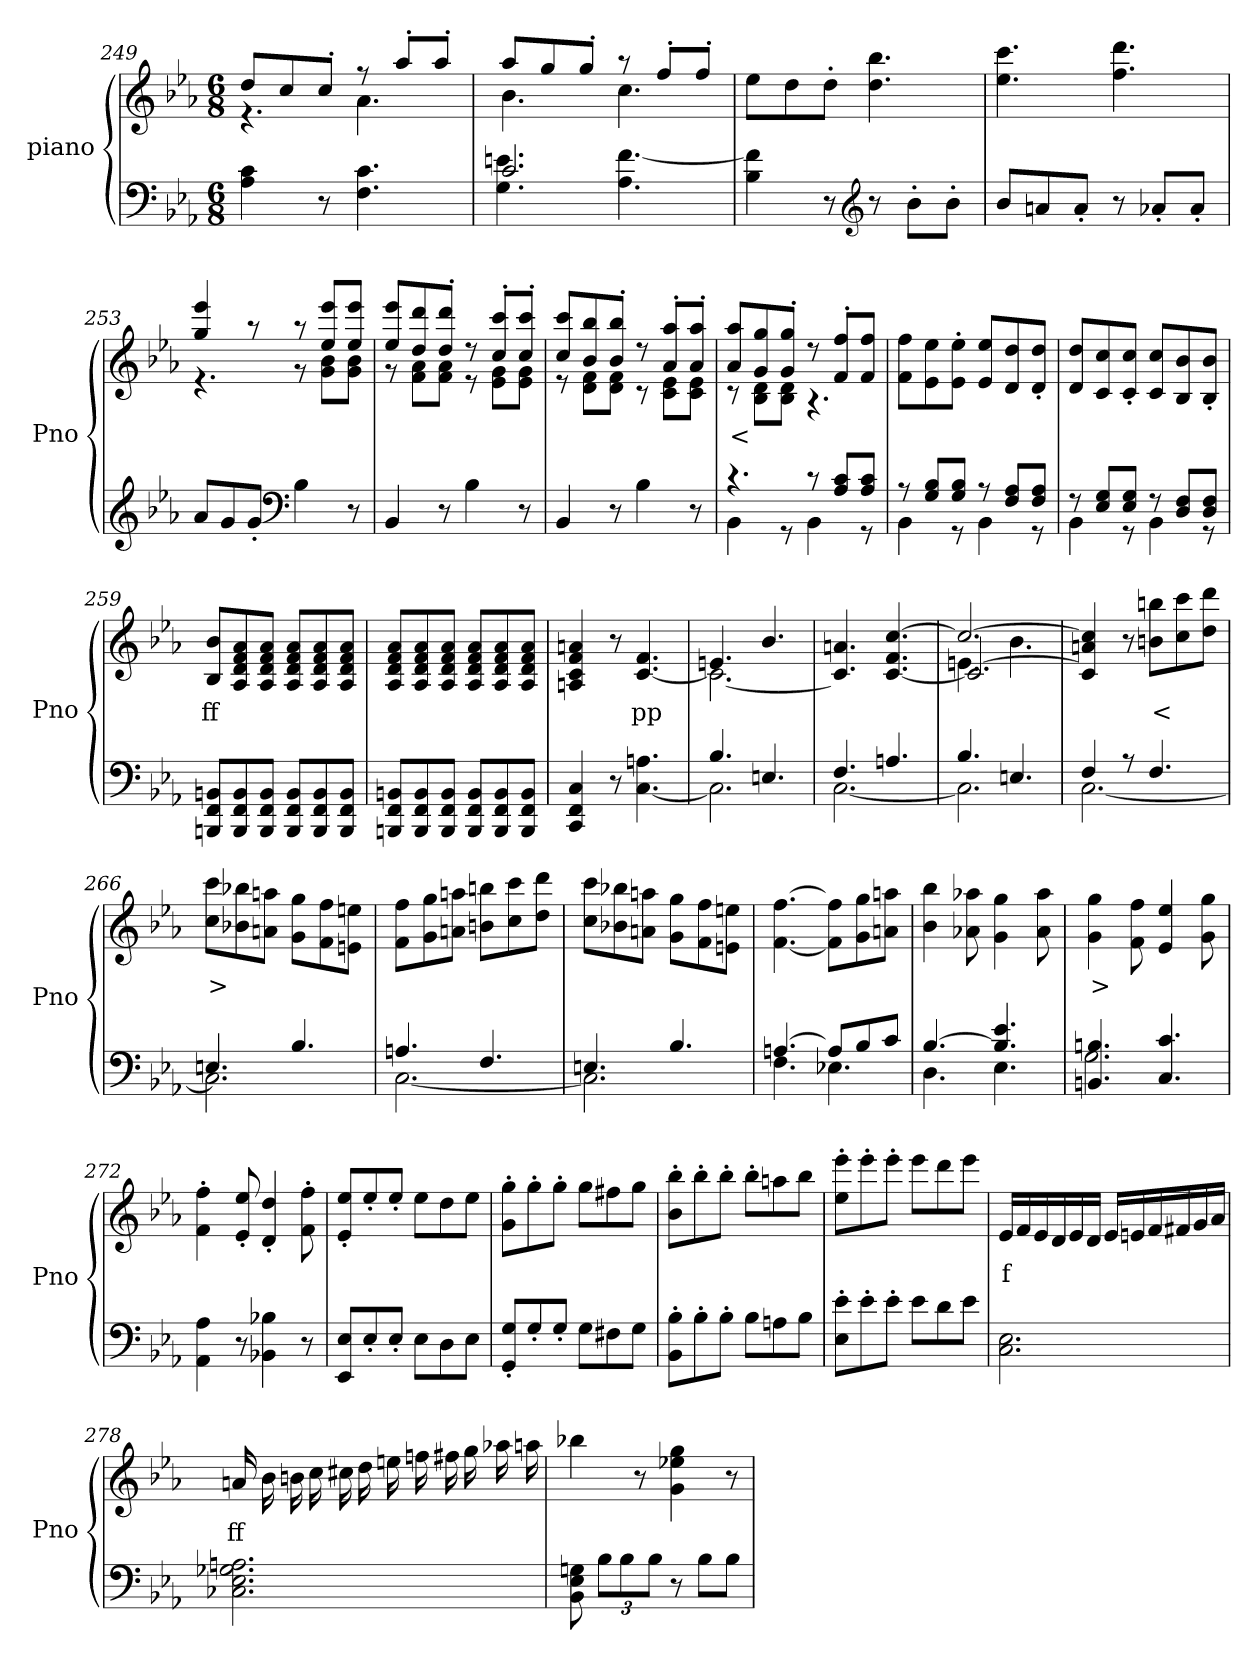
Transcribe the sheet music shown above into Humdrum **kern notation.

**kern	**kern	**text
*part2	*part1	*part1
*staff2	*staff1	*staff1
*I"piano	*I"piano	*
*I'Pno	*I'Pno	*
!!LO:LB:g=z
*clefF4	*clefG2	*
*k[b-e-a-]	*k[b-e-a-]	*
*M6/8	*M6/8	*
=249	=249	=249
*	*^	*
4A-\ 4c\	8dd/L	4.r	.
.	8cc/	.	.
8r	8cc'/J	.	.
4.F\ 4.c\	8r	4.a-\	.
.	8aa-'/L	.	.
.	8aa-'/J	.	.
=250	=250	=250	=250
*^	*	*	*
2.c/	4.G\ 4.en\	8aa-/L	4.b-\	.
.	.	8gg/	.	.
.	.	8gg'/J	.	.
.	4.A-\ [4.f\	8r	4.cc\	.
.	.	8ff'/L	.	.
.	.	8ff'/J	.	.
*v	*v	*	*	*
*	*v	*v	*
=251	=251	=251
4B-\ 4f\]	8ee-\L	.
.	8dd\	.
8r	8dd'\J	.
*clefG2	*	*
8r	4.dd\ 4.bb-\	.
8b-'\L	.	.
8b-'\J	.	.
=252	=252	=252
8b-/L	4.ee-\ 4.ccc\	.
8an/	.	.
8a'/J	.	.
8r	4.ff\ 4.ddd\	.
8a-X'/L	.	.
8a-'/J	.	.
=253	=253	=253
*	*^	*
8a-/L	4gg/ 4eee-/	4.r	.
8g/	.	.	.
8g'/J	8r	.	.
*clefF4	*	*	*
4B-\	8r	8r	.
.	8ee-/ 8eee-/L	8g\ 8b-\L	.
8r	8ee-/ 8eee-/J	8g\ 8b-\J	.
!!LO:LB:g=z	!!
=254	=254	=254	=254
4BB-/	8ee-/ 8eee-/L	8r	.
.	8dd/ 8ddd/	8f\ 8a-\L	.
8r	8dd/' 8ddd/'J	8f\ 8a-\J	.
4B-\	8r	8r	.
.	8cc/' 8ccc/'L	8e-\ 8g\L	.
8r	8cc/' 8ccc/'J	8e-\ 8g\J	.
=255	=255	=255	=255
4BB-/	8cc/ 8ccc/L	8r	.
.	8b-/ 8bb-/	8d\ 8f\L	.
8r	8b-/' 8bb-/'J	8d\ 8f\J	.
4B-\	8r	8r	.
.	8a-/' 8aa-/'L	8c\ 8e-\L	.
8r	8a-/' 8aa-/'J	8c\ 8e-\J	.
=256	=256	=256	=256
*^	*	*	*
!	!	!	!	!LO:LY:b
4.r	4BB-\	8a-/ 8aa-/L	8r	<
.	.	8g/ 8gg/	8B-\ 8d\L	.
.	8r	8g/' 8gg/'J	8B-\ 8d\J	.
8r	4BB-\	8r	4.r	.
8A-/ 8c/L	.	8f/' 8ff/'L	.	.
8A-/ 8c/J	8r	8f/ 8ff/J	.	.
*	*	*v	*v	*
=257	=257	=257	=257
8r	4BB-\	8f\ 8ff\L	.
8G/ 8B-/L	.	8e-\ 8ee-\	.
8G/ 8B-/J	8r	8e-\' 8ee-\'J	.
8r	4BB-\	8e-/ 8ee-/L	.
8F/ 8A-/L	.	8d/ 8dd/	.
8F/ 8A-/J	8r	8d/' 8dd/'J	.
=258	=258	=258	=258
8r	4BB-\	8d/ 8dd/L	.
8E-/ 8G/L	.	8c/ 8cc/	.
8E-/ 8G/J	8r	8c/' 8cc/'J	.
8r	4BB-\	8c/ 8cc/L	.
8D/ 8F/L	.	8B-/ 8b-/	.
8D/ 8F/J	8r	8B-/' 8b-/'J	.
=259	=259	=259	=259
!	!	!	!LO:LY:b
*v	*v	*	*
8BBBn/ 8FF/ 8BBn/L	8B-/ 8b-/L	ff
8BBB/ 8FF/ 8BB/	8A-/ 8d/ 8f/ 8a-/	.
8BBB/ 8FF/ 8BB/J	8A-/ 8d/ 8f/ 8a-/J	.
8BBB/ 8FF/ 8BB/L	8A-/ 8d/ 8f/ 8a-/L	.
8BBB/ 8FF/ 8BB/	8A-/ 8d/ 8f/ 8a-/	.
8BBB/ 8FF/ 8BB/J	8A-/ 8d/ 8f/ 8a-/J	.
!!LO:LB:g=z
=260	=260	=260
8BBBn/ 8FF/ 8BBn/L	8A-/ 8d/ 8f/ 8a-/L	.
8BBB/ 8FF/ 8BB/	8A-/ 8d/ 8f/ 8a-/	.
8BBB/ 8FF/ 8BB/J	8A-/ 8d/ 8f/ 8a-/J	.
8BBB/ 8FF/ 8BB/L	8A-/ 8d/ 8f/ 8a-/L	.
8BBB/ 8FF/ 8BB/	8A-/ 8d/ 8f/ 8a-/	.
8BBB/ 8FF/ 8BB/J	8A-/ 8d/ 8f/ 8a-/J	.
=261	=261	=261
4CC/ 4FF/ 4C/	4An/ 4c/ 4f/ 4an/	.
8r	8r	.
!	!	!LO:LY:b
[4.C\ 4.An\	[4.c/ 4.f/	pp
=262	=262	=262
*^	*^	*
4.B-/	2.C\]	4.en/	2.c\_	.
4.En/	.	4.b-/	.	.
*	*	*v	*v	*
=263	=263	=263	=263
4.F/	[2.C\	4.c/] 4.an/	.
4.An/	.	[4.c/ 4.f/ [4.cc/	.
=264	=264	=264	=264
*	*	*^	*
*	*	*	*^	*
4.B-/	2.C\]	2.cc/_	4.en\	2.c/_	.
4.En/	.	.	4.b-\	.	.
*	*	*v	*v	*v	*
=265	=265	=265	=265
4F/	[2.C\	4c/] 4an/ 4cc/]	.
8r	.	8r	.
!	!	!	!LO:LY:b
4.F/	.	8bn\ 8bbn\L	<
.	.	8cc\ 8ccc\	.
.	.	8dd\ 8ddd\J	.
=266	=266	=266	=266
!	!	!	!LO:LY:b
4.En/	2.C\]	8cc\ 8ccc\L	>
.	.	8b-X\ 8bb-X\	.
.	.	8an\ 8aan\J	.
4.B-/	.	8g\ 8gg\L	.
.	.	8f\ 8ff\	.
.	.	8en\ 8een\J	.
!!LO:PB:g=z
=267	=267	=267	=267
4.An/	[2.C\	8f\ 8ff\L	.
.	.	8g\ 8gg\	.
.	.	8an\ 8aan\J	.
4.F/	.	8bn\ 8bbn\L	.
.	.	8cc\ 8ccc\	.
.	.	8dd\ 8ddd\J	.
=268	=268	=268	=268
4.En/	2.C\]	8cc\ 8ccc\L	.
.	.	8b-X\ 8bb-X\	.
.	.	8an\ 8aan\J	.
4.B-/	.	8g\ 8gg\L	.
.	.	8f\ 8ff\	.
.	.	8en\ 8een\J	.
=269	=269	=269	=269
[4.An/	4.F\	[4.f\ [4.ff\	.
8A/L]	4.E-X\	8f\] 8ff\]L	.
8B-/	.	8g\ 8gg\	.
8c/J	.	8an\ 8aan\J	.
=270	=270	=270	=270
[4.B-/	4.D\	4b-\ 4bb-\	.
.	.	8a-X\ 8aa-X\	.
4.B-/] 4.e-/	4.E-\	4g\ 4gg\	.
.	.	8a-\ 8aa-\	.
=271	=271	=271	=271
!	!	!	!LO:LY:b
4.BBn/ 4.Bn/	2.G\	4g\ 4gg\	>
.	.	8f\ 8ff\	.
4.C/ 4.c/	.	4e-/ 4ee-/	.
.	.	8g\ 8gg\	.
*v	*v	*	*
=272	=272	=272
4AA-\ 4A-\	4f\' 4ff\'	.
8r	8e-/' 8ee-/'	.
4BB-X\ 4B-X\	4d/' 4dd/'	.
8r	8f\' 8ff\'	.
!!LO:LB:g=z
=273	=273	=273
8EE-/ 8E-/L	8e-/' 8ee-/'L	.
8E-'/	8ee-'/	.
8E-'/J	8ee-'/J	.
8E-\L	8ee-\L	.
8D\	8dd\	.
8E-\J	8ee-\J	.
=274	=274	=274
8GG/' 8G/'L	8g\' 8gg\'L	.
8G'/	8gg'\	.
8G'/J	8gg'\J	.
8G\L	8gg\L	.
8F#X\	8ff#X\	.
8G\J	8gg\J	.
=275	=275	=275
8BB-\' 8B-\'L	8b-\' 8bb-\'L	.
8B-'\	8bb-'\	.
8B-'\J	8bb-'\J	.
8B-\L	8bb-'\L	.
8An\	8aan\	.
8B-\J	8bb-\J	.
=276	=276	=276
8E-\' 8e-\'L	8ee-\' 8eee-\'L	.
8e-'\	8eee-'\	.
8e-'\J	8eee-'\J	.
8e-\L	8eee-\L	.
8d\	8ddd\	.
8e-\J	8eee-\J	.
=277	=277	=277
!	!	!LO:LY:b
2.C\ 2.E-\	16e-/LL	f
.	16f/	.
.	16e-/	.
.	16d/	.
.	16e-/	.
.	16d/JJ	.
.	16e-/LL	.
.	16en/	.
.	16f/	.
.	16f#X/	.
.	16g/	.
.	16a-/JJ	.
!!LO:LB:g=z
=278	=278	=278
!	!	!LO:LY:b
2.C-X\ 2.E-\ 2.G-X\ 2.An\	16an/	ff
.	16b-\	.
.	16bn\	.
.	16cc\	.
.	16cc#X\	.
.	16dd\	.
.	16een\	.
.	16ffn\	.
.	16ff#X\	.
.	16gg\	.
.	16aa-X\	.
.	16aan\	.
=279	=279	=279
8BB-\ 8E-\ 8Gn\	4bb-X\	.
*Xbrackettup	*	*
12B-\L	.	.
12B-\	.	.
.	8r	.
12B-\J	.	.
8r	4g\ 4ee-X\ 4gg\	.
8B-\L	.	.
8B-\J	8r	.
=	=	=
*-	*-	*-
